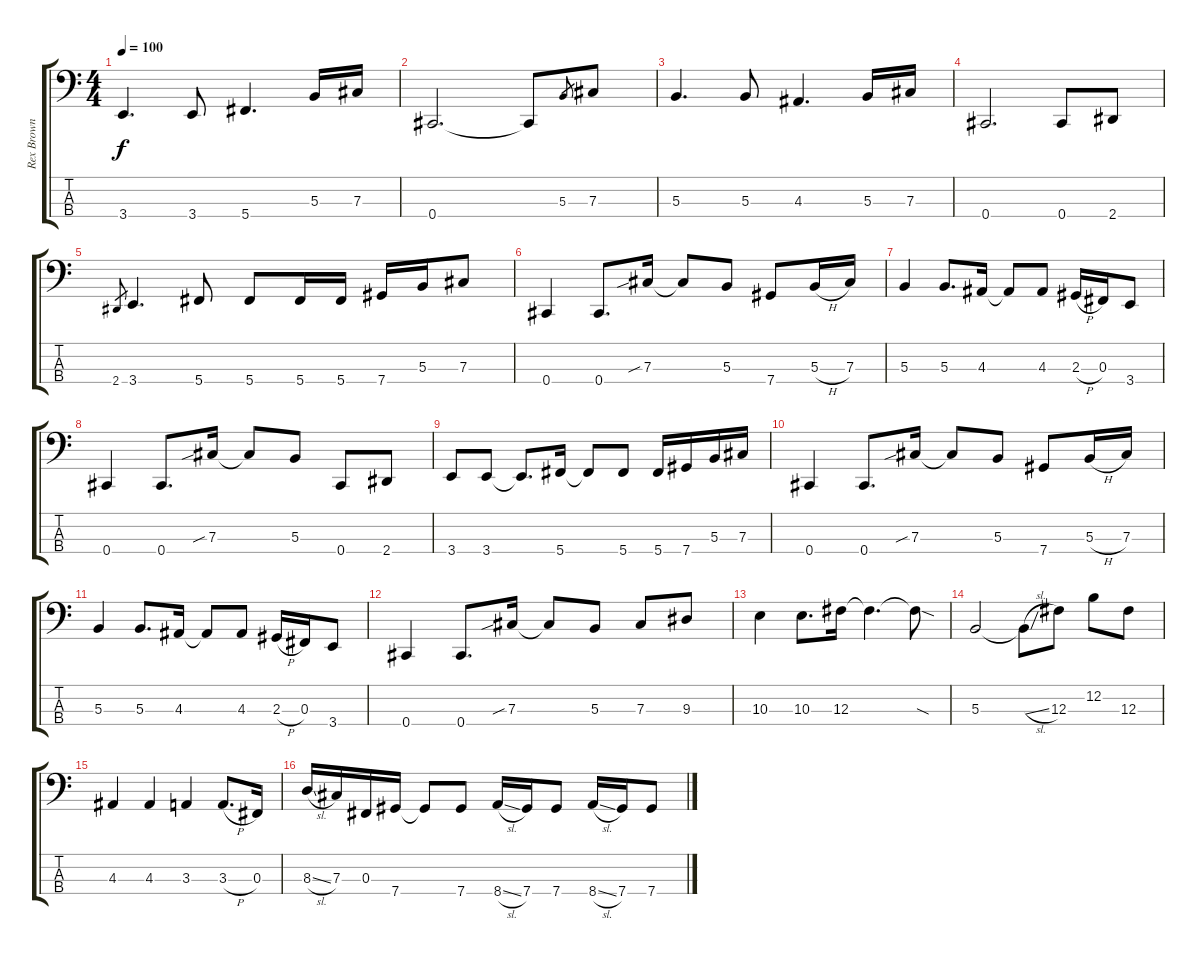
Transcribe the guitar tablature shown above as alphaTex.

\track ("Rex Brown" "Rex Brown") {instrument electricbassfinger}
\staff {score tabs}
\tuning (E2 B1 Gb1 Db1) {hide}
\ts (4 4)
\tempo 100
\clef f4
\ks c
3.4.4{d dy f} 3.4.8 5.4.4{d} 5.3.16 7.3.16 |
0.4.2{d} 0.4{t}.8 5.3.8{gr} 7.3.8 |
5.3.4{d} 5.3.8 4.3.4{d} 5.3.16 7.3.16 |
0.4.2{d} 0.4.8 2.4.8 |
2.4.8{gr} 3.4.4{d} 5.4.8 5.4.8 5.4.16 5.4.16 7.4.16 5.3.16 7.3.8 |
0.4.4 0.4.8{d} 7.3{sib}.16 7.3{t}.8 5.3.8 7.4.8 5.3{h}.16 7.3.16 |
5.3.4 5.3.8{d} 4.3.16 4.3{t}.8 4.3.8 2.3{h}.16 0.3.16 3.4.8 |
0.4.4 0.4.8{d} 7.3{sib}.16 7.3{t}.8 5.3.8 0.4.8 2.4.8 |
3.4.8 3.4.8 3.4{t}.8{d} 5.4.16 5.4{t}.8 5.4.8 5.4.16 7.4.16 5.3.16 7.3.16 |
0.4.4 0.4.8{d} 7.3{sib}.16 7.3{t}.8 5.3.8 7.4.8 5.3{h}.16 7.3.16 |
5.3.4 5.3.8{d} 4.3.16 4.3{t}.8 4.3.8 2.3{h}.16 0.3.16 3.4.8 |
0.4.4 0.4.8{d} 7.3{sib}.16 7.3{t}.8 5.3.8 7.3.8 9.3.8 |
10.3.4 10.3.8{d} 12.3.16 12.3{t}.4{d} 12.3{sod t}.8 |
5.3.2 5.3{sl t}.8 12.3.8 12.2.8 12.3.8 |
4.3.4 4.3.4 3.3.4 3.3{h}.8{d} 0.3.16 |
8.3{sl}.16 7.3.16 0.3.16 7.4.16 7.4{t}.8 7.4.8 8.4{sl}.16 7.4.16 7.4.8 8.4{sl}.16 7.4.16 7.4.8
